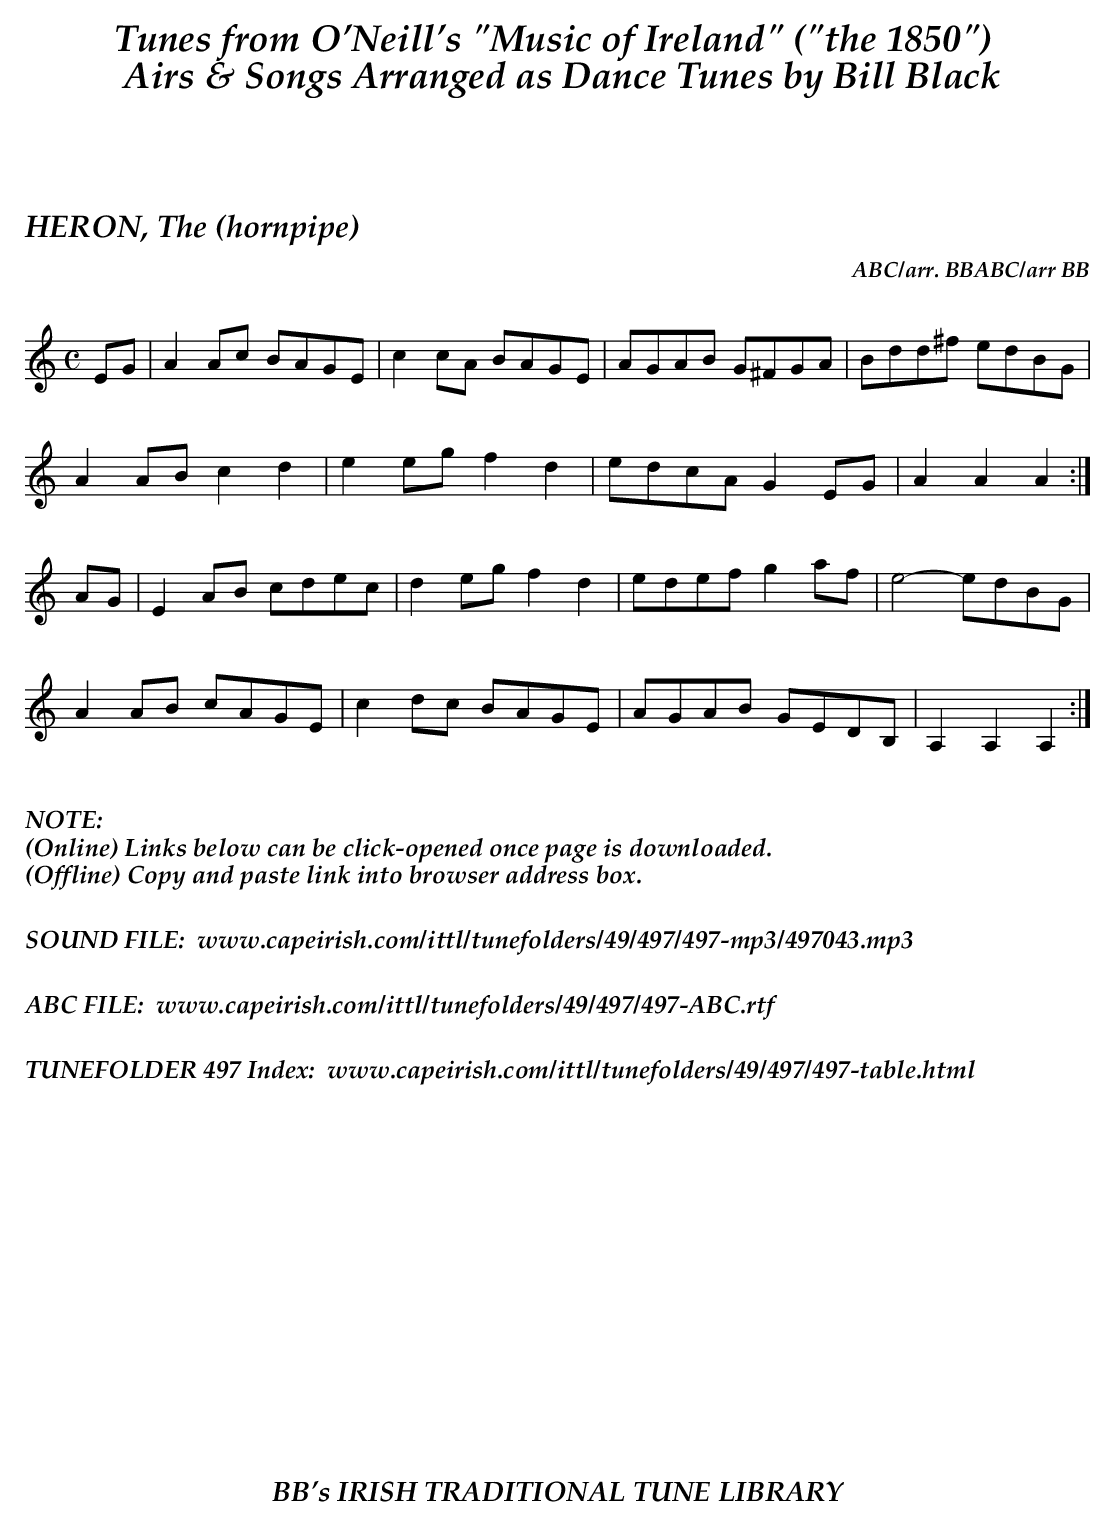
X:1
T:HERON, The (hornpipe)
C:ABC/arr. BBABC/arr BB
M:C
L:1/8
K:Am
EG|A2Ac BAGE|c2cA BAGE|AGAB G^FGA|Bdd^f edBG|
A2AB c2d2|e2eg f2d2|edcA G2EG|A2A2A2 :|
AG|E2AB cdec|d2eg f2d2|edef g2af|e4 -edBG|
A2AB cAGE|c2dc BAGE|AGAB GEDB,|A,2A,2A,2 :|
%%vskip .3in
%%textoption left
%%textfont "Palatino-BoldItalic" 16
%%begintext
%%NOTE:
(Online) Links below can be click-opened once page is downloaded.
(Offline) Copy and paste link into browser address box.
%%
%%
SOUND FILE:  www.capeirish.com/ittl/tunefolders/49/497/497-mp3/497043.mp3
%%
%%
ABC FILE:  www.capeirish.com/ittl/tunefolders/49/497/497-ABC.rtf
%%
%%
TUNEFOLDER 497 Index:  www.capeirish.com/ittl/tunefolders/49/497/497-table.html
